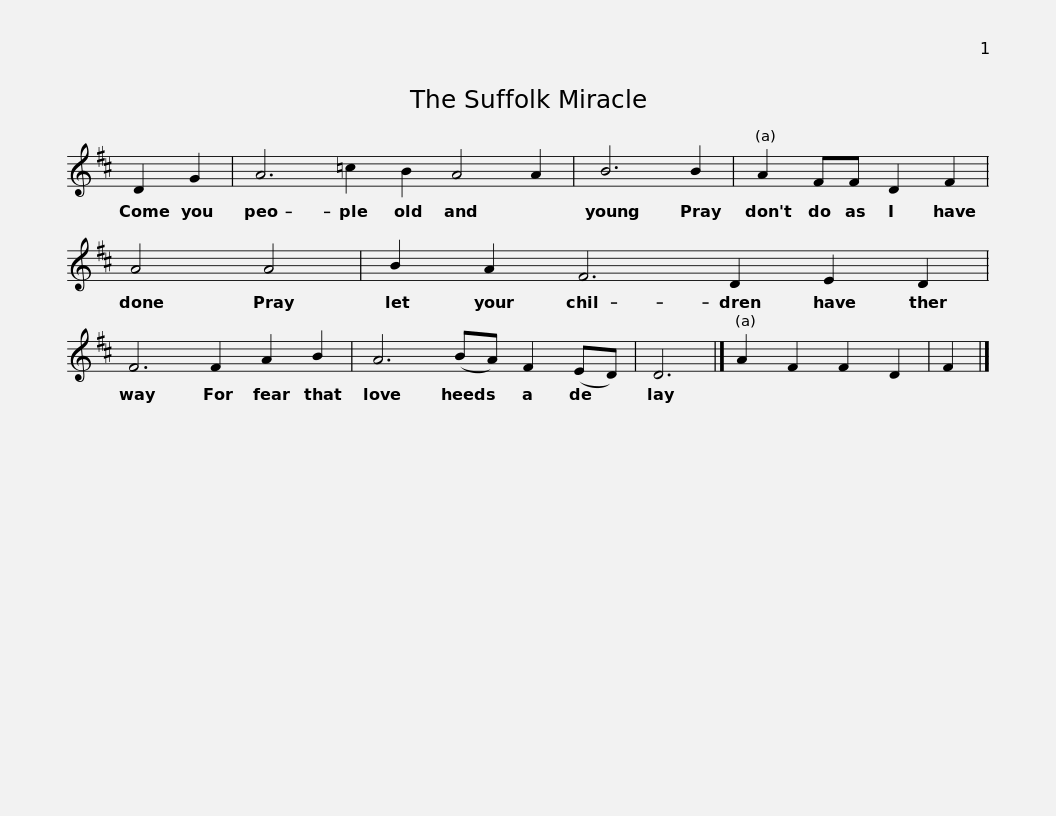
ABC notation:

X:1
L:1/8
M:none
I:linebreak $
K:D
V:1 treble
V:1
 D2 G2 | A6 =c2 B2 A4 A2 | B6 B2 | A2 FF D2 F2 | A4 A4 |$ %5
 B2 A2 F6 D2 E2 D2 | F6 F2 A2 B2 | A6 (BA) F2 (ED) | D6 |] A2 F2 F2 D2 | %10
 F2 |] %11
